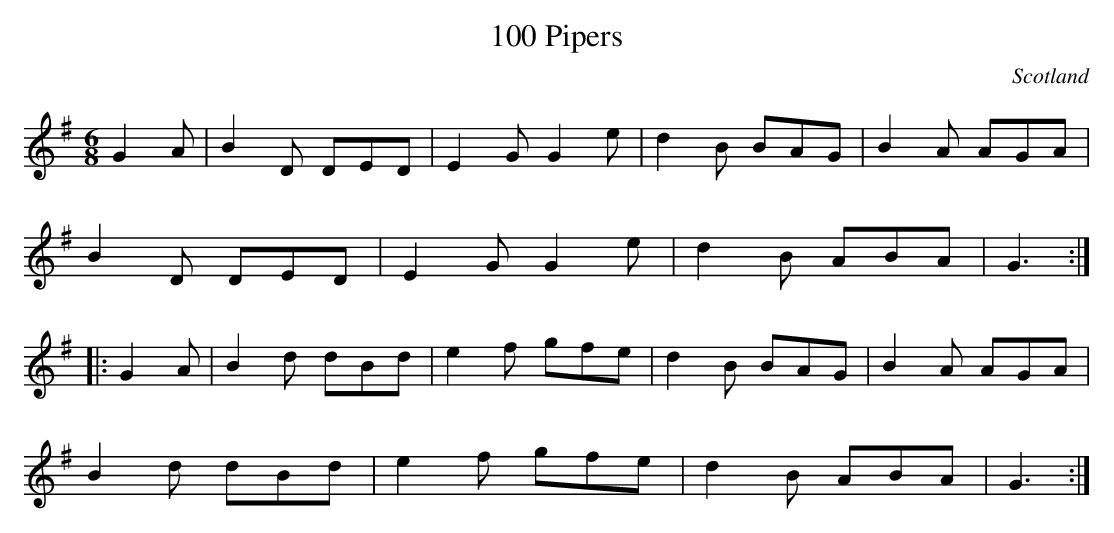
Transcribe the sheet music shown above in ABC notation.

X:1
T:100 Pipers
M:6/8
O:Scotland
K:G
G2A|B2D DED|E2G G2e|d2B BAG|B2A AGA|
B2D DED|E2G G2e|d2B ABA|G3:|
|:G2A|B2d dBd|e2f gfe|d2B BAG|B2A AGA|
B2d dBd|e2f gfe|d2B ABA|G3:|
